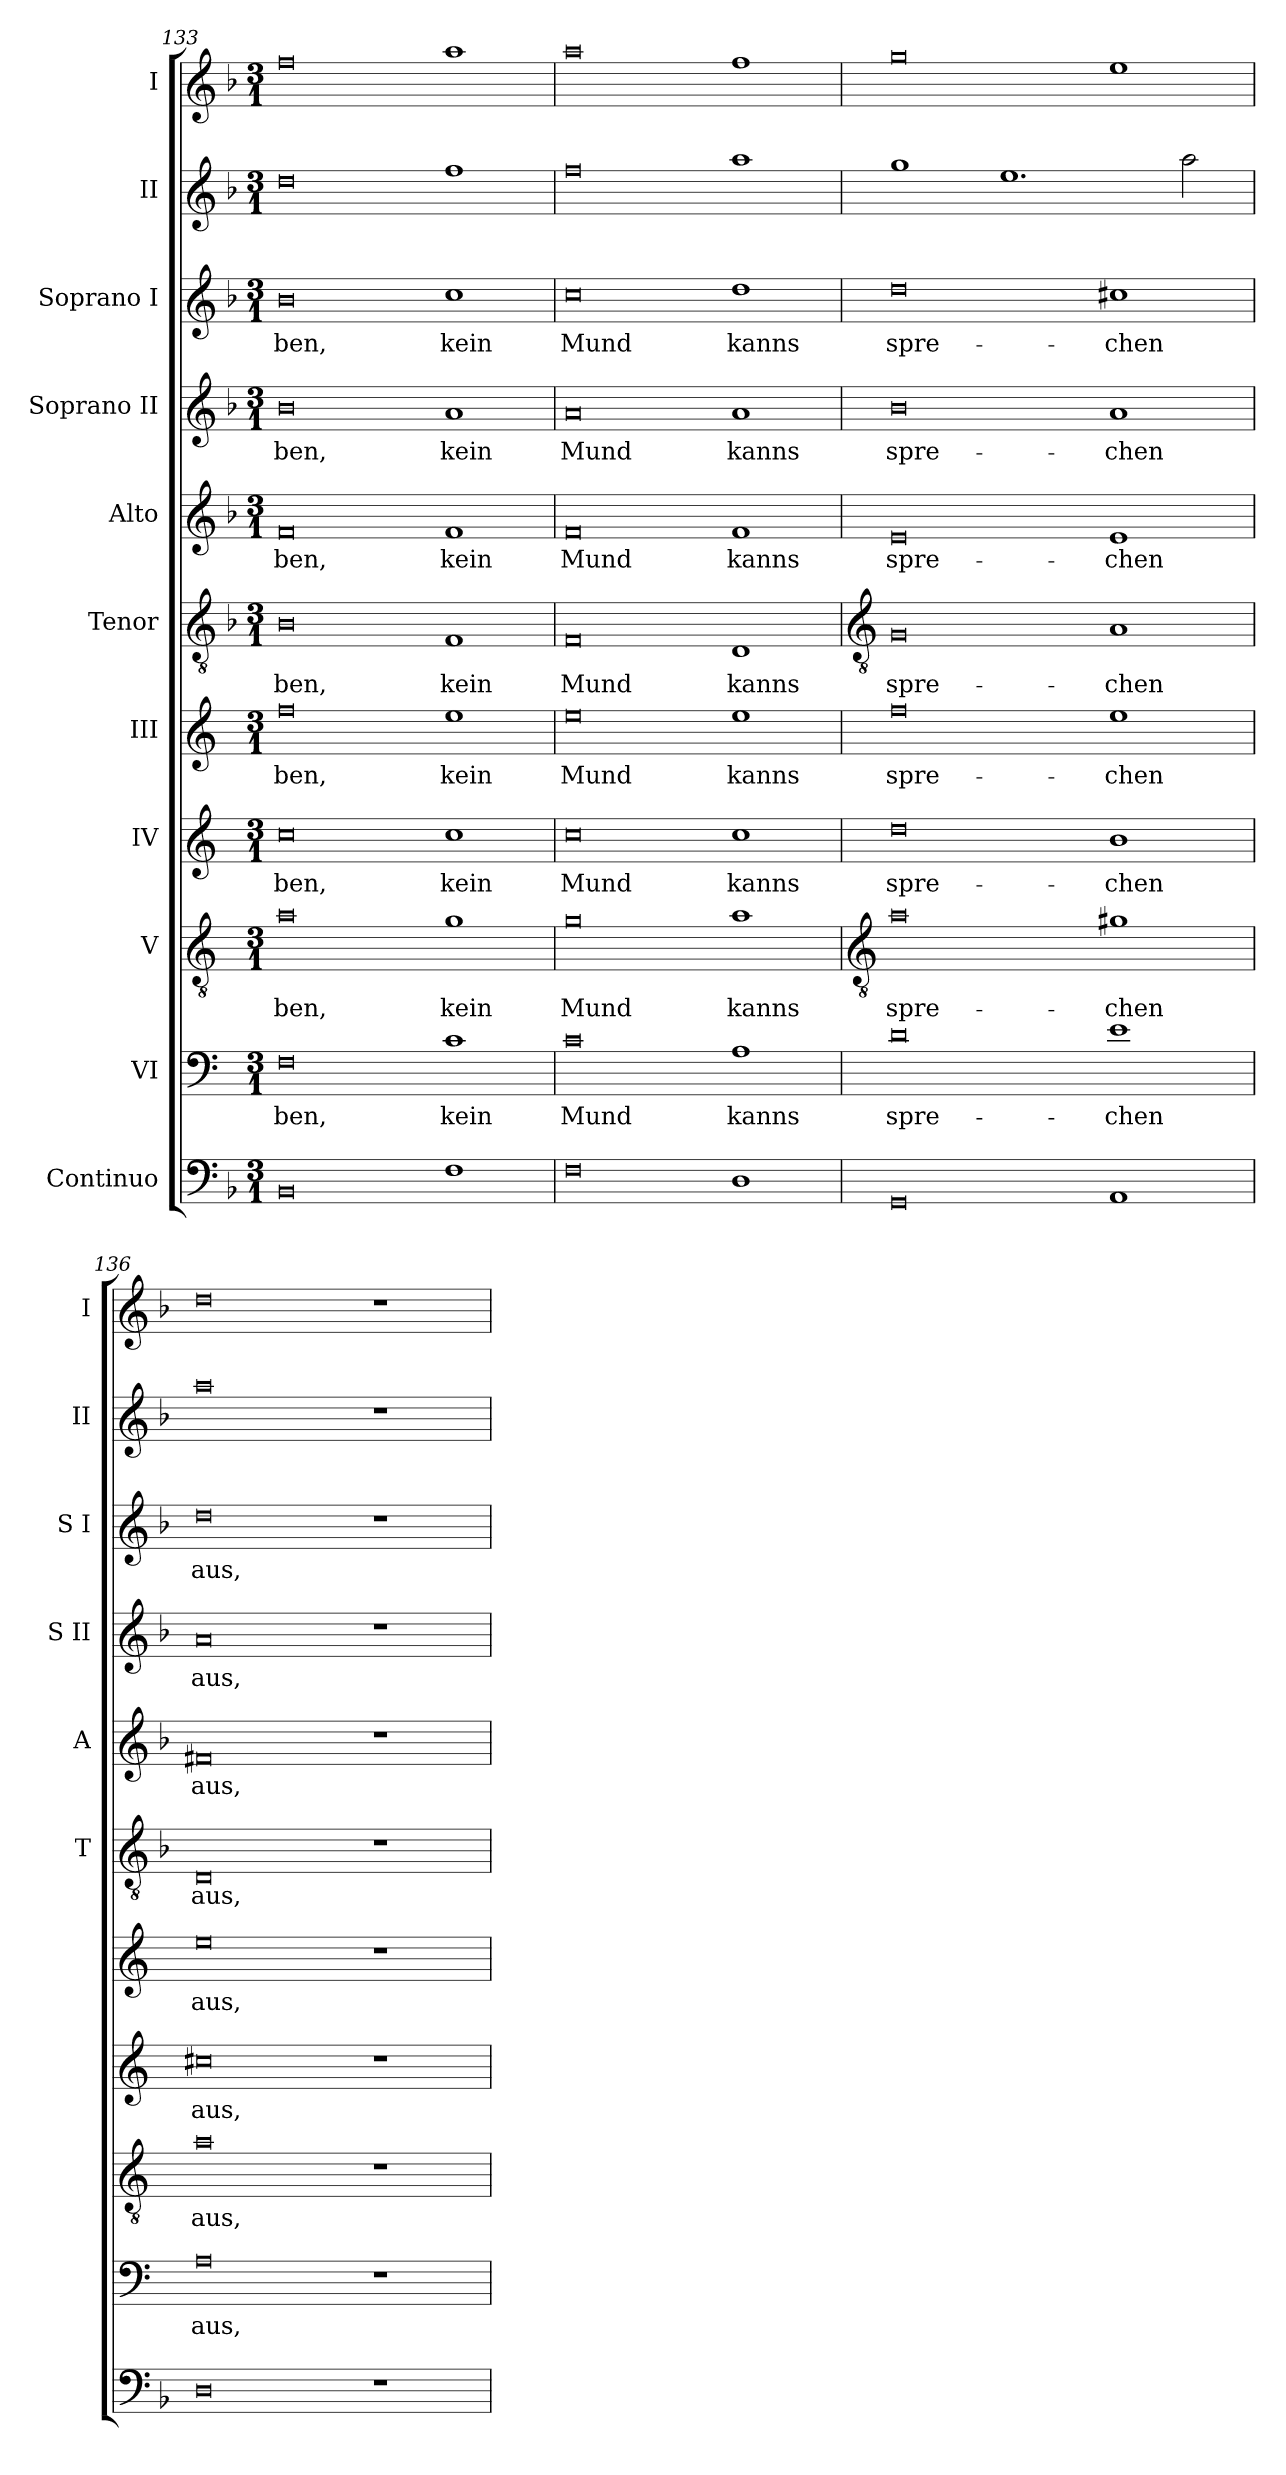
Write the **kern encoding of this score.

**kern	**kern	**text	**kern	**text	**kern	**text	**kern	**text	**kern	**text	**kern	**text	**kern	**text	**kern	**text	**kern	**kern
*part11	*part10	*part10	*part9	*part9	*part8	*part8	*part7	*part7	*part6	*part6	*part5	*part5	*part4	*part4	*part3	*part3	*part2	*part1
*staff11	*staff10	*staff10	*staff9	*staff9	*staff8	*staff8	*staff7	*staff7	*staff6	*staff6	*staff5	*staff5	*staff4	*staff4	*staff3	*staff3	*staff2	*staff1
*I"Continuo	*I"VI	*	*I"V	*	*I"IV	*	*I"III	*	*I"Tenor	*	*I"Alto	*	*I"Soprano II	*	*I"Soprano I	*	*I"II	*I"I
*	*	*	*	*	*	*	*	*	*I'T	*	*I'A	*	*I'S II	*	*I'S I	*	*I'II	*I'I
*clefF4	*clefF4	*	*clefGv2	*	*clefG2	*	*clefG2	*	*clefGv2	*	*clefG2	*	*clefG2	*	*clefG2	*	*clefG2	*clefG2
*	*ITrd4c7	*	*ITrd4c7	*	*ITrd4c7	*	*ITrd4c7	*	*	*	*	*	*	*	*	*	*	*
*k[b-]	*k[b-]	*	*k[b-]	*	*k[b-]	*	*k[b-]	*	*k[b-]	*	*k[b-]	*	*k[b-]	*	*k[b-]	*	*k[b-]	*k[b-]
*F:	*F:	*	*F:	*	*F:	*	*F:	*	*F:	*	*F:	*	*F:	*	*F:	*	*F:	*F:
*M3/1	*M3/1	*	*M3/1	*	*M3/1	*	*M3/1	*	*M3/1	*	*M3/1	*	*M3/1	*	*M3/1	*	*M3/1	*M3/1
=133	=133	=133	=133	=133	=133	=133	=133	=133	=133	=133	=133	=133	=133	=133	=133	=133	=133	=133
!	!	!LO:LY:b	!	!LO:LY:b	!	!LO:LY:b	!	!LO:LY:b	!	!LO:LY:b	!	!LO:LY:b	!	!LO:LY:b	!	!LO:LY:b	!	!
0BB-	0BB-	-ben,	0d	-ben,	0f	-ben,	0b-	-ben,	0B-	-ben,	0f	-ben,	0b-	-ben,	0b-	-ben,	0dd	0ff
!	!	!LO:LY:b	!	!LO:LY:b	!	!LO:LY:b	!	!LO:LY:b	!	!LO:LY:b	!	!LO:LY:b	!	!LO:LY:b	!	!LO:LY:b	!	!
1F	1F	kein	1c	kein	1f	kein	1a	kein	1F	kein	1f	kein	1a	kein	1cc	kein	1ff	1aa
=134	=134	=134	=134	=134	=134	=134	=134	=134	=134	=134	=134	=134	=134	=134	=134	=134	=134	=134
!	!	!LO:LY:b	!	!LO:LY:b	!	!LO:LY:b	!	!LO:LY:b	!	!LO:LY:b	!	!LO:LY:b	!	!LO:LY:b	!	!LO:LY:b	!	!
0F	0F	Mund	0c	Mund	0f	Mund	0a	Mund	0F	Mund	0f	Mund	0a	Mund	0cc	Mund	0ff	0aa
!	!	!LO:LY:b	!	!LO:LY:b	!	!LO:LY:b	!	!LO:LY:b	!	!LO:LY:b	!	!LO:LY:b	!	!LO:LY:b	!	!LO:LY:b	!	!
1D	1D	kanns	1d	kanns	1f	kanns	1a	kanns	1D	kanns	1f	kanns	1a	kanns	1dd	kanns	1aa	1ff
!!LO:LB:g=z
=135	=135	=135	=135	=135	=135	=135	=135	=135	=135	=135	=135	=135	=135	=135	=135	=135	=135	=135
*	*	*	*clefGv2	*	*	*	*	*	*clefGv2	*	*	*	*	*	*	*	*	*
!	!	!LO:LY:b	!	!LO:LY:b	!	!LO:LY:b	!	!LO:LY:b	!	!LO:LY:b	!	!LO:LY:b	!	!LO:LY:b	!	!LO:LY:b	!	!
0GG	0G	spre-	0d	spre-	0g	spre-	0b-	spre-	0G	spre-	0e	spre-	0b-	spre-	0dd	spre-	1gg	0gg
.	.	.	.	.	.	.	.	.	.	.	.	.	.	.	.	.	1.ee	.
!	!	!LO:LY:b	!	!LO:LY:b	!	!LO:LY:b	!	!LO:LY:b	!	!LO:LY:b	!	!LO:LY:b	!	!LO:LY:b	!	!LO:LY:b	!	!
1AA	1A	-chen	1c#X	-chen	1e	-chen	1a	-chen	1A	-chen	1e	-chen	1a	-chen	1cc#X	-chen	.	1ee
.	.	.	.	.	.	.	.	.	.	.	.	.	.	.	.	.	2aa	.
=136	=136	=136	=136	=136	=136	=136	=136	=136	=136	=136	=136	=136	=136	=136	=136	=136	=136	=136
!	!	!LO:LY:b	!	!LO:LY:b	!	!LO:LY:b	!	!LO:LY:b	!	!LO:LY:b	!	!LO:LY:b	!	!LO:LY:b	!	!LO:LY:b	!	!
0D	0D	aus,	0d	aus,	0f#X	aus,	0a	aus,	0D	aus,	0f#X	aus,	0a	aus,	0dd	aus,	0aa	0dd
1r	1r	.	1r	.	1r	.	1r	.	1r	.	1r	.	1r	.	1r	.	1r	1r
=	=	=	=	=	=	=	=	=	=	=	=	=	=	=	=	=	=	=
*-	*-	*-	*-	*-	*-	*-	*-	*-	*-	*-	*-	*-	*-	*-	*-	*-	*-	*-
